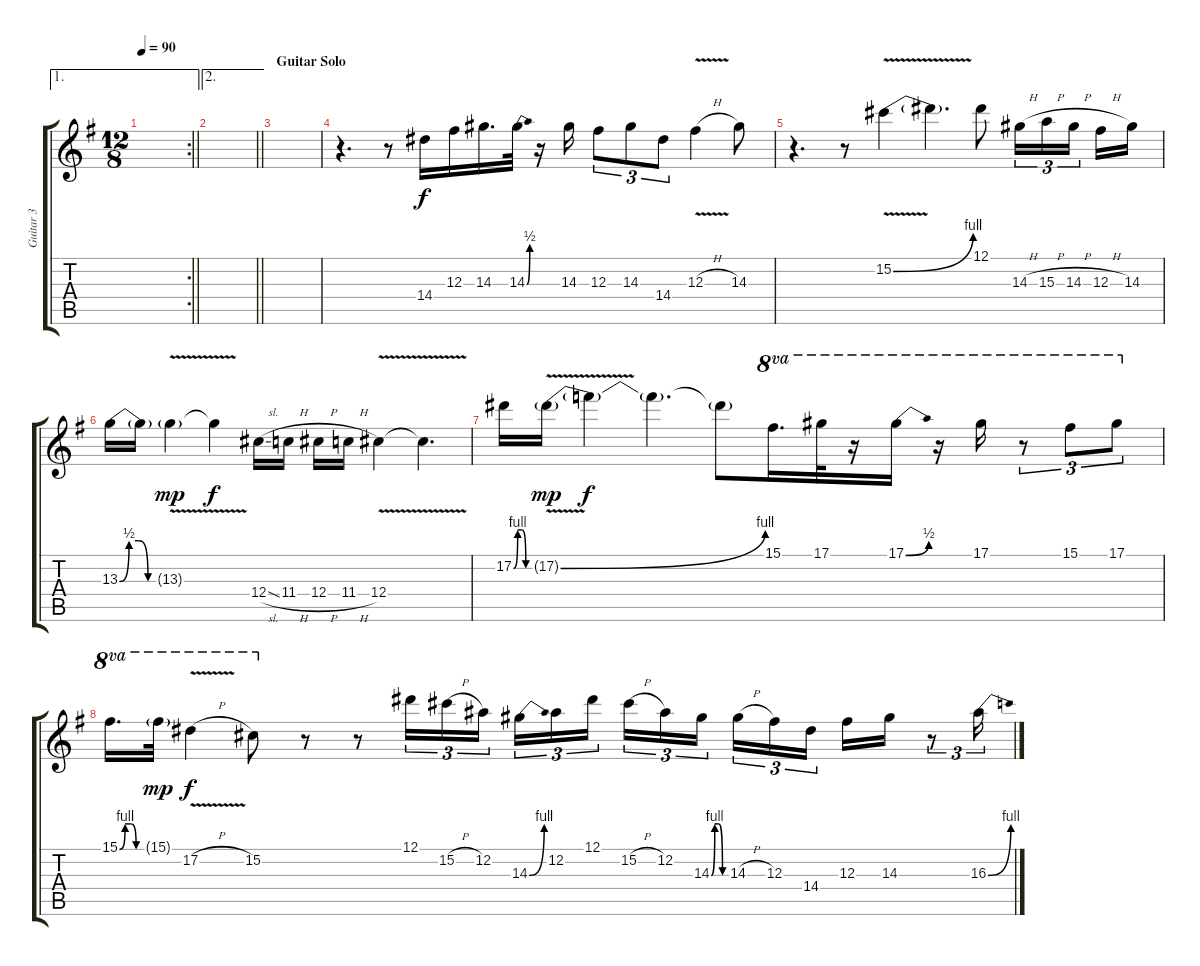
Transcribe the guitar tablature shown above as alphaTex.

\track ("Guitar 3" "Guitar 3") {instrument distortionguitar}
\staff {score tabs}
\tuning (Eb4 Bb3 Gb3 Db3 Ab2 Eb2) {hide}
\ae 1
\rc 2
\ts (12 8)
\tempo 90
\clef g2
\barLineRight lightlight
\ks g
|
\ae 2
\barLineRight lightlight
|
\section ("" "Guitar Solo")
|
r.4{d} r.8 14.4.16 12.3.16 14.3.16{d} 14.3{be (bend 0 0 60 2)}.32 r.16 14.3.16 12.3.8{tu (3 2)} 14.3.8{tu (3 2)} 14.4.8{tu (3 2)} 12.3{v h}.4 14.3.8 |
r.4{d} r.8 15.2{be (bend 0 0 60 4) v}.4 15.2{t}.4{d} 12.1.8 14.3{h}.16{tu (3 2)} 15.3{h}.16{tu (3 2)} 14.3{h}.16{tu (3 2) beam splitsecondary} 12.3{h}.16 14.3.16 |
13.3{be (custom 0 0 15 2 30 2 45 0 60 0)}.16 13.3{t}.16 13.3{v g}.4{dy mp} 13.3{t}.4{dy f} 12.4{sl}.16 11.4{h}.16 12.4{h}.16 11.4{h}.16 12.4{v}.4 12.4{t}.4{d} |
17.2{be (custom 0 0 15 4 30 4 45 0 60 0)}.16 17.2{be (bend 0 0 60 4) v g}.16{dy mp} 17.2{t}.4{dy f} 17.2{t}.4{d} 17.2{t}.8 15.1.16{d ot 8va} 17.1.32{ot 8va} r.16{ot 8va} 17.1{be (bend 0 0 60 2)}.16{ot 8va} r.16{ot 8va} 17.1.16{ot 8va} r.8{tu (3 2) ot 8va} 15.1.8{tu (3 2) ot 8va} 17.1.8{tu (3 2) ot 8va} |
15.1{be (custom 0 0 15 4 30 4 45 0 60 0)}.16{d ot 8va} 15.1{g}.32{ot 8va dy mp} 17.2{v h}.4{ot 8va dy f} 15.2.8{ot 8va} r.8 r.8 12.1.16{tu (3 2)} 15.2{h}.16{tu (3 2)} 12.2.16{tu (3 2) beam splitsecondary} 14.3{be (bend 0 0 60 4)}.16{tu (3 2)} 12.2.16{tu (3 2)} 12.1.16{tu (3 2) beam splitsecondary} 15.2{h}.16{tu (3 2)} 12.2.16{tu (3 2)} 14.3{be (custom 0 0 14 4 30 4 45 0 60 0)}.16{tu (3 2)} 14.3{h}.16{tu (3 2)} 12.3.16{tu (3 2)} 14.4.16{tu (3 2) beam splitsecondary} 12.3.16 14.3.16 r.8{tu (3 2)} 16.3{be (bend 0 0 60 4)}.16{tu (3 2)}
